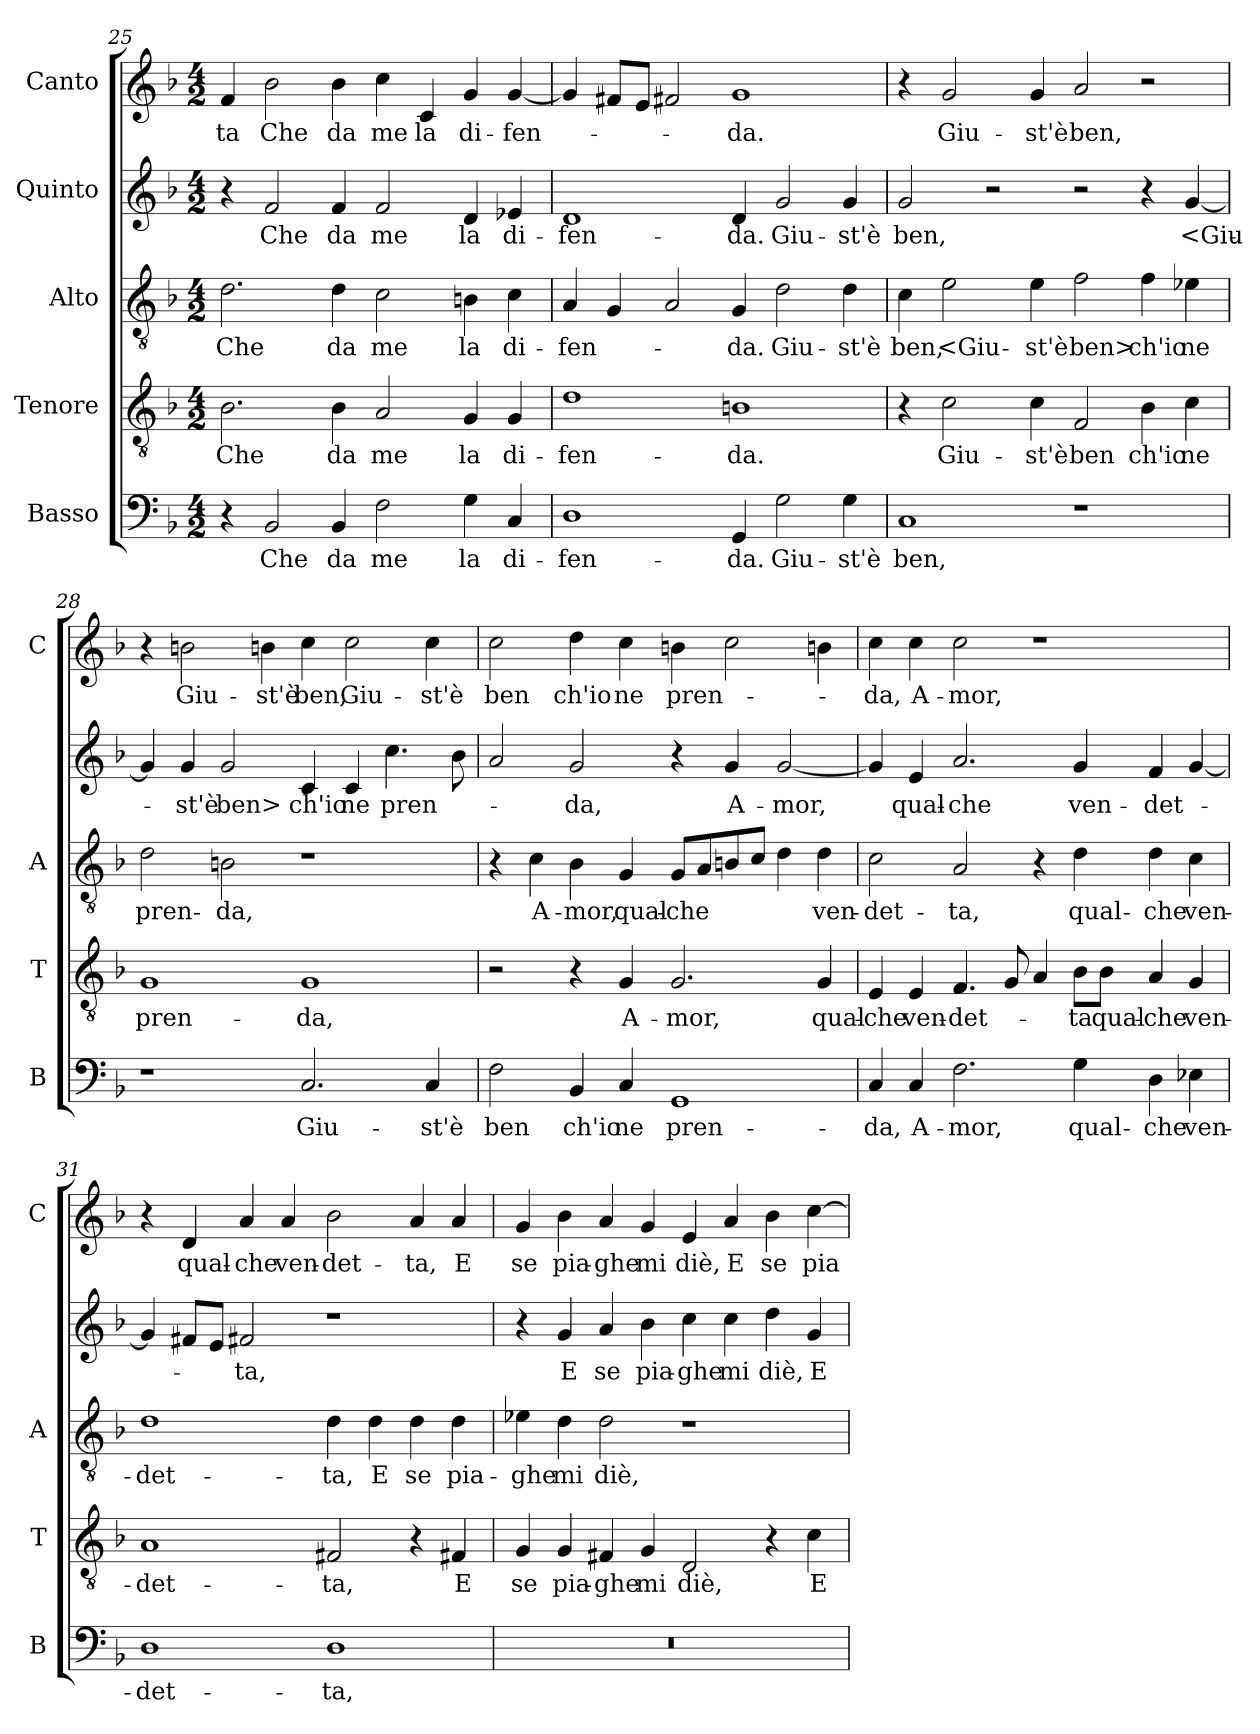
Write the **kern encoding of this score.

**kern	**text	**kern	**text	**kern	**text	**kern	**text	**kern	**text
*part5	*part5	*part4	*part4	*part3	*part3	*part2	*part2	*part1	*part1
*staff5	*staff5	*staff4	*staff4	*staff3	*staff3	*staff2	*staff2	*staff1	*staff1
*I"Basso	*	*I"Tenore	*	*I"Alto	*	*I"Quinto	*	*I"Canto	*
*I'B	*	*I'T	*	*I'A	*	*	*	*I'C	*
*clefF4	*	*clefGv2	*	*clefGv2	*	*clefG2	*	*clefG2	*
*k[b-]	*	*k[b-]	*	*k[b-]	*	*k[b-]	*	*k[b-]	*
*F:	*	*F:	*	*F:	*	*F:	*	*F:	*
*M4/2	*	*M4/2	*	*M4/2	*	*M4/2	*	*M4/2	*
=25	=25	=25	=25	=25	=25	=25	=25	=25	=25
4r	.	2.B-	Che	2.d	Che	4r	.	4f	-ta
2BB-	Che	.	.	.	.	2f	Che	2b-	Che
4BB-	da	4B-	da	4d	da	4f	da	4b-	da
2F	me	2A	me	2c	me	2f	me	4cc	me
.	.	.	.	.	.	.	.	4c	la
4G	la	4G	la	4Bn	la	4d	la	4g	di-
4C	di-	4G	di-	4c	di-	4e-X	di-	[4g	-fen-
=26	=26	=26	=26	=26	=26	=26	=26	=26	=26
1D	-fen-	1d	-fen-	4A	-fen-	1d	-fen-	4g]	.
.	.	.	.	4G	.	.	.	8f#XL	.
.	.	.	.	.	.	.	.	8eJ	.
.	.	.	.	2A	.	.	.	2f#X	.
4GG	-da.	1Bn	-da.	4G	-da.	4d	-da.	1g	-da.
2G	Giu-	.	.	2d	Giu-	2g	Giu-	.	.
4G	-st'è	.	.	4d	-st'è	4g	-st'è	.	.
=27	=27	=27	=27	=27	=27	=27	=27	=27	=27
1C	ben,	4r	.	4c	ben,	2g	ben,	4r	.
.	.	2c	Giu-	2e	<Giu-	.	.	2g	Giu-
.	.	.	.	.	.	2r	.	.	.
.	.	4c	-st'è	4e	-st'è	.	.	4g	-st'è
1r	.	2F	ben	2f	ben>	2r	.	2a	ben,
.	.	4B-	ch'io	4f	ch'io	4r	.	2r	.
.	.	4c	ne	4e-X	ne	[4g	<Giu-	.	.
=28	=28	=28	=28	=28	=28	=28	=28	=28	=28
1r	.	1G	pren-	2d	pren-	4g]	.	4r	.
.	.	.	.	.	.	4g	-st'è	2bn	Giu-
.	.	.	.	2Bn	-da,	2g	ben>	.	.
.	.	.	.	.	.	.	.	4bn	-st'è
2.C	Giu-	1G	-da,	1r	.	4c	ch'io	4cc	ben,
.	.	.	.	.	.	4c	ne	2cc	Giu-
.	.	.	.	.	.	4.cc	pren-	.	.
4C	-st'è	.	.	.	.	.	.	4cc	-st'è
.	.	.	.	.	.	8b-	.	.	.
=29	=29	=29	=29	=29	=29	=29	=29	=29	=29
2F	ben	2r	.	4r	.	2a	.	2cc	ben
.	.	.	.	4c	A-	.	.	.	.
4BB-	ch'io	4r	.	4B-	-mor,	2g	-da,	4dd	ch'io
4C	ne	4G	A-	4G	qual-	.	.	4cc	ne
1GG	pren-	2.G	-mor,	8GL	-che	4r	.	4bn	pren-
.	.	.	.	8A	.	.	.	.	.
.	.	.	.	8Bn	.	4g	A-	2cc	.
.	.	.	.	8cJ	.	.	.	.	.
.	.	.	.	4d	.	[2g	-mor,	.	.
.	.	4G	qual-	4d	ven-	.	.	4bn	.
=30	=30	=30	=30	=30	=30	=30	=30	=30	=30
4C	-da,	4E	-che	2c	-det-	4g]	.	4cc	-da,
4C	A-	4E	ven-	.	.	4e	qual-	4cc	A-
2.F	-mor,	4.F	-det-	2A	-ta,	2.a	-che	2cc	-mor,
.	.	8G	.	.	.	.	.	.	.
.	.	4A	.	4r	.	.	.	1r	.
4G	qual-	8B-\L	-ta	4d	qual-	4g	ven-	.	.
.	.	8B-\J	qual-	.	.	.	.	.	.
4D	-che	4A	-che	4d	-che	4f	-det-	.	.
4E-X	ven-	4G	ven-	4c	ven-	[4g	.	.	.
=31	=31	=31	=31	=31	=31	=31	=31	=31	=31
1D	-det-	1A	-det-	1d	-det-	4g]	.	4r	.
.	.	.	.	.	.	8f#XL	.	4d	qual-
.	.	.	.	.	.	8eJ	.	.	.
.	.	.	.	.	.	2f#X	-ta,	4a	-che
.	.	.	.	.	.	.	.	4a	ven-
1D	-ta,	2F#X	-ta,	4d	-ta,	1r	.	2b-	-det-
.	.	.	.	4d	E	.	.	.	.
.	.	4r	.	4d	se	.	.	4a	-ta,
.	.	4F#X	E	4d	pia-	.	.	4a	E
=32	=32	=32	=32	=32	=32	=32	=32	=32	=32
0r	.	4G	se	4e-X	-ghe	4r	.	4g	se
.	.	4G	pia-	4d	mi	4g	E	4b-	pia-
.	.	4F#X	-ghe	2d	diè,	4a	se	4a	-ghe
.	.	4G	mi	.	.	4b-	pia-	4g	mi
.	.	2D	diè,	1r	.	4cc	-ghe	4e	diè,
.	.	.	.	.	.	4cc	mi	4a	E
.	.	4r	.	.	.	4dd	diè,	4b-	se
.	.	4c	E	.	.	4g	E	[4cc	pia-
=	=	=	=	=	=	=	=	=	=
*-	*-	*-	*-	*-	*-	*-	*-	*-	*-
